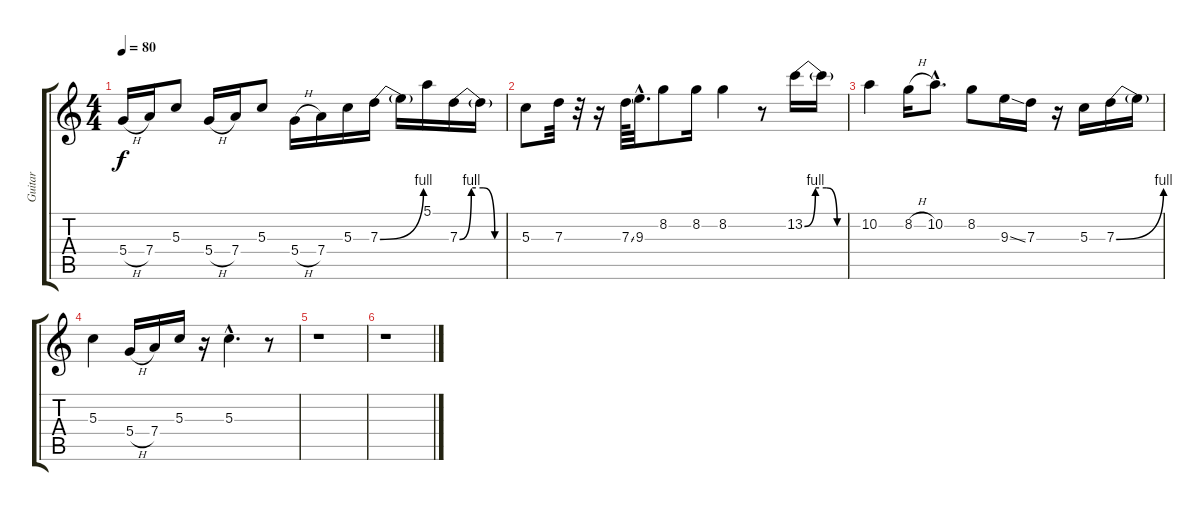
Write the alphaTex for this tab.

\track ("Guitar" "Guitar") {instrument electricguitarclean}
\staff {score tabs}
\tuning (E4 B3 G3 D3 A2 E2) {hide}
\ts (4 4)
\tempo 80
\clef g2
\ks c
5.4{h}.16{dy f} 7.4.16 5.3.8 5.4{h}.16 7.4.16 5.3.8 5.4{h}.16 7.4.16 5.3.16 7.3{be (bend 0 0 60 4)}.16 7.3{t}.16 5.1.16 7.3{be (custom 0 0 15 4 30 4 45 0 60 0)}.16 7.3{t}.16 |
5.3.8 7.3.32 r.32 r.16 7.3{ss}.64 9.3{hac}.32{d} 8.2.8 8.2.16 8.2.4 r.8 13.2{be (custom 0 0 15 4 30 4 45 0 60 0)}.16 13.2{t}.16 |
10.2.4 8.2{h}.16 10.2{hac}.8{d} 8.2.8 9.3{ss}.16 7.3.16 r.16 5.3.16 7.3{be (bend 0 0 60 4)}.16 7.3{t}.16 |
5.3.4 5.4{h}.16 7.4.16 5.3.16 r.16 5.3{hac}.4{d} r.8 |
r.1 |
r.1
